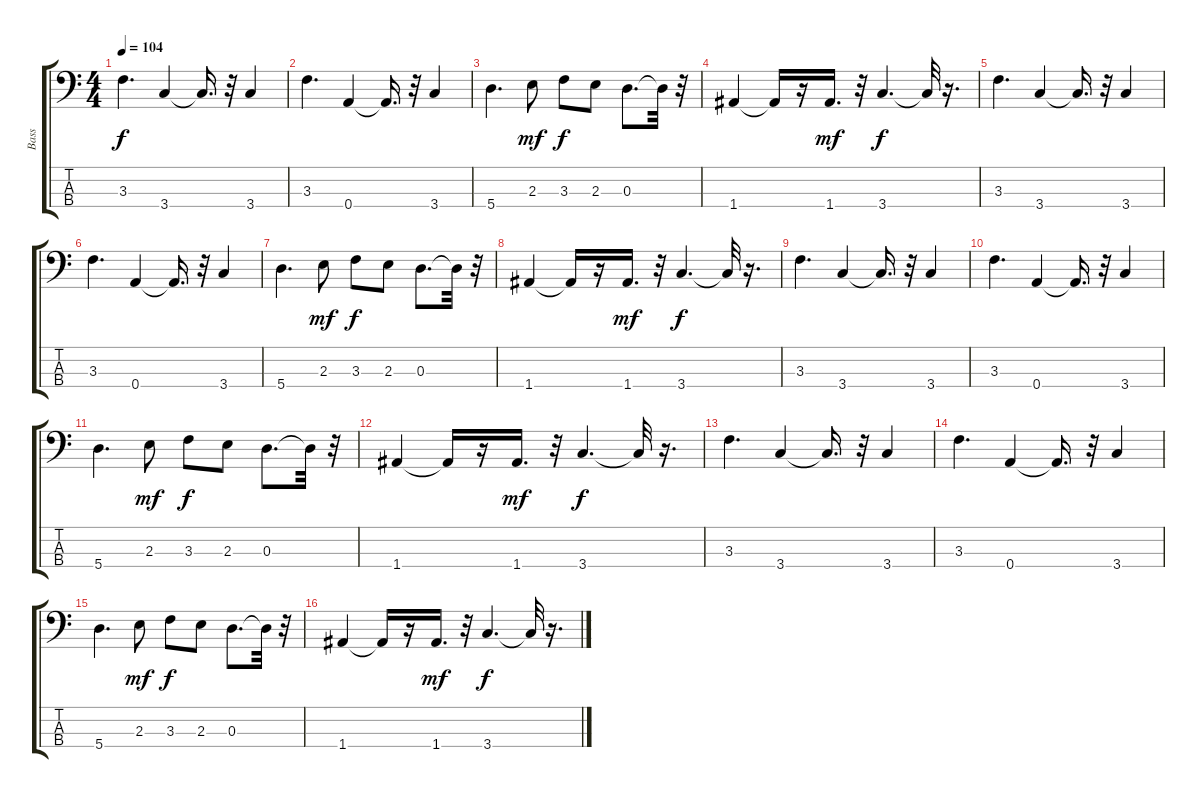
\track ("Bass" "Bass") {instrument electricbassfinger}
\staff {score tabs}
\tuning (C-1 G2 D2 A1) {hide}
\ts (4 4)
\tempo 104
\clef f4
\ks c
3.3.4{d dy f} 3.4.4 3.4{t}.16{d} r.32 3.4.4 |
3.3.4{d} 0.4.4 0.4{t}.16{d} r.32 3.4.4 |
5.4.4{d} 2.3.8{dy mf} 3.3.8{dy f} 2.3.8 0.3.8{d} 0.3{t}.32 r.32 |
1.4.4 1.4{t}.16 r.16 1.4.16{d dy mf} r.32 3.4.4{d dy f} 3.4{t}.32 r.16{d} |
3.3.4{d} 3.4.4 3.4{t}.16{d} r.32 3.4.4 |
3.3.4{d} 0.4.4 0.4{t}.16{d} r.32 3.4.4 |
5.4.4{d} 2.3.8{dy mf} 3.3.8{dy f} 2.3.8 0.3.8{d} 0.3{t}.32 r.32 |
1.4.4 1.4{t}.16 r.16 1.4.16{d dy mf} r.32 3.4.4{d dy f} 3.4{t}.32 r.16{d} |
3.3.4{d} 3.4.4 3.4{t}.16{d} r.32 3.4.4 |
3.3.4{d} 0.4.4 0.4{t}.16{d} r.32 3.4.4 |
5.4.4{d} 2.3.8{dy mf} 3.3.8{dy f} 2.3.8 0.3.8{d} 0.3{t}.32 r.32 |
1.4.4 1.4{t}.16 r.16 1.4.16{d dy mf} r.32 3.4.4{d dy f} 3.4{t}.32 r.16{d} |
3.3.4{d} 3.4.4 3.4{t}.16{d} r.32 3.4.4 |
3.3.4{d} 0.4.4 0.4{t}.16{d} r.32 3.4.4 |
5.4.4{d} 2.3.8{dy mf} 3.3.8{dy f} 2.3.8 0.3.8{d} 0.3{t}.32 r.32 |
1.4.4 1.4{t}.16 r.16 1.4.16{d dy mf} r.32 3.4.4{d dy f} 3.4{t}.32 r.16{d}
